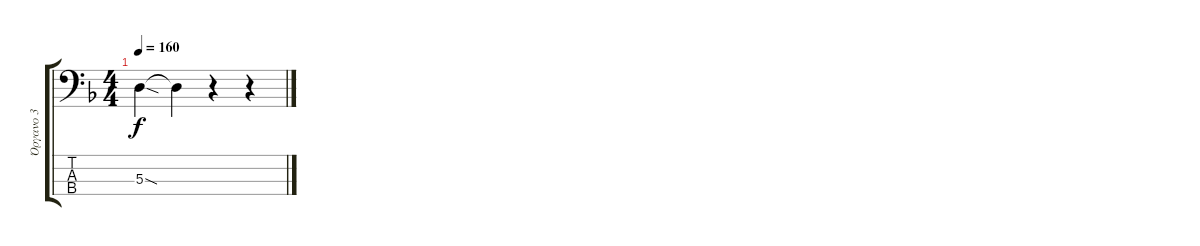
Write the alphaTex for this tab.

\track ("Όργανο 3" "Όργανο 3") {instrument electricbassfinger}
\staff {score tabs}
\tuning (G2 D2 A1 E1) {hide}
\ts (4 4)
\tempo 160
\clef f4
\ks dminor
5.3{sod}.4{dy f} 5.3{t}.4 r.4 r.4
